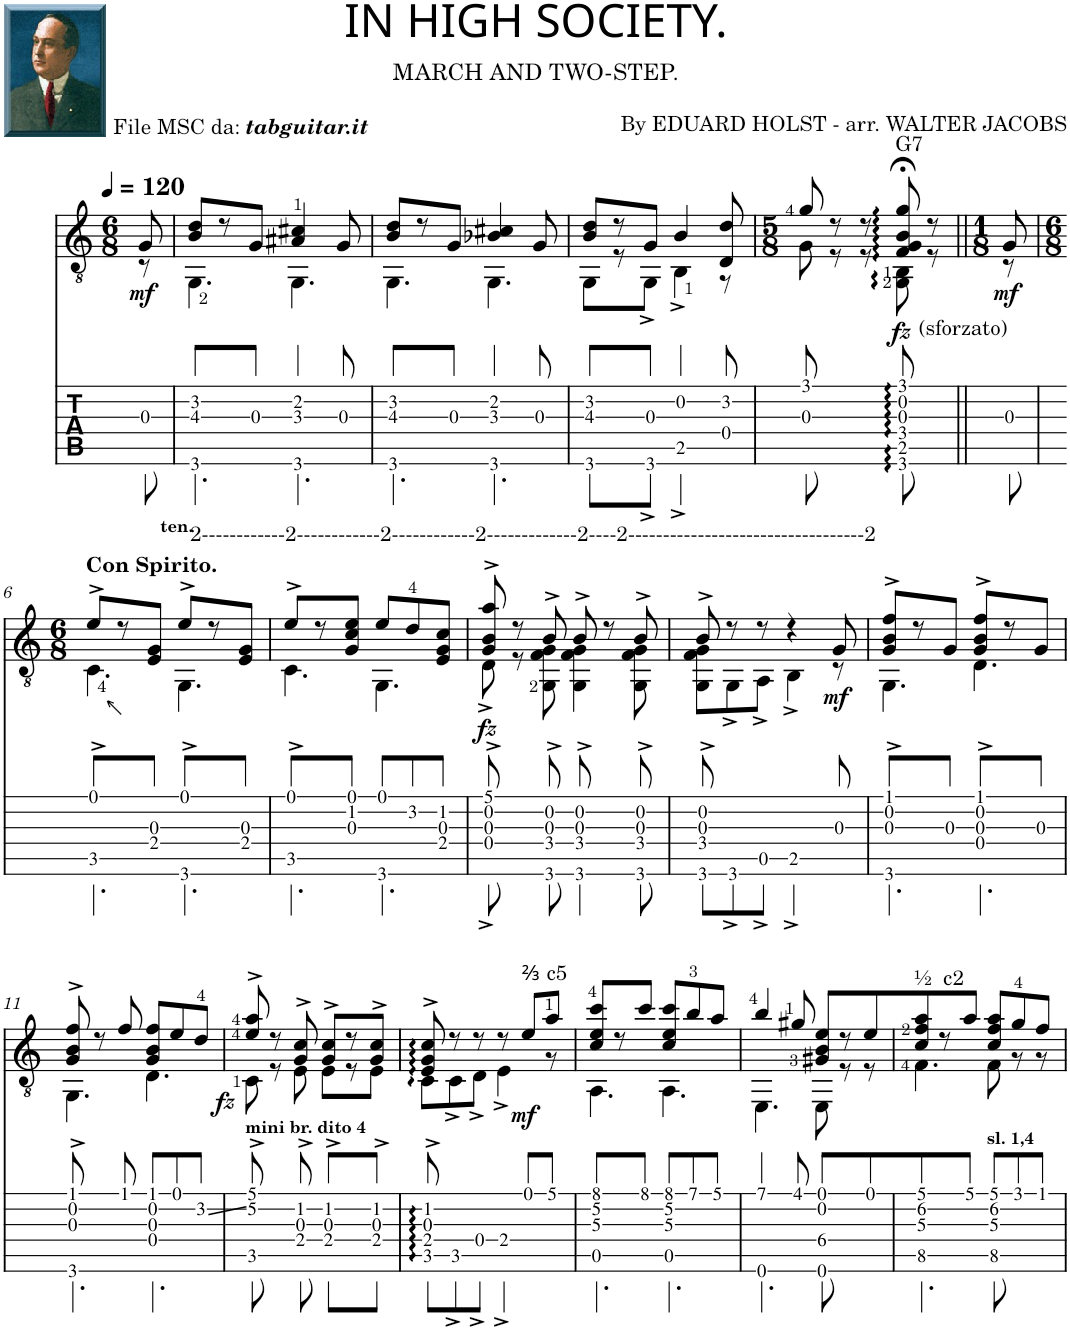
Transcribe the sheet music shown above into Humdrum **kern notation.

**kern	**kern	**dynam
*part2	*part1	*part1
*staff2	*staff1	*staff1
*I"Chitarra classica (Intavolatura)	*I"Chitarra classica	*
*stria6	*	*
*	*clefGv2	*
*k[]	*k[]	*
*M6/8	*M6/8	*
*MM120	*MM120	*
=	=	=
*	*^	*
!LO:TX:b:B:t=ten.	!	!	!
!	!	!	!LO:DY:b
8G\	8G/	8r	mf
=1	=1	=1	=1
*^	*	*	*
!LO:TX:b:t=2------------2------------2------------2-------------2----2----------------------------------2	!	!	!	!
8B/ 8d/L	4.GG\	8B/ 8d/L	4.GG\	.
8r	.	8r	.	.
8G/J	.	8G/J	.	.
4A#X/ 4c#X/	4.GG\	4A#X/ 4c#X/	4.GG\	.
8G/	.	8G/	.	.
=2	=2	=2	=2	=2
8B/ 8d/L	4.GG\	8B/ 8d/L	4.GG\	.
8r	.	8r	.	.
8G/J	.	8G/J	.	.
4B-X/ 4c#X/	4.GG\	4B-X/ 4c#X/	4.GG\	.
8G/	.	8G/	.	.
=3	=3	=3	=3	=3
8B/ 8d/L	8GG\L	8B/ 8d/L	8GG\L	.
8r	8r	8r	8r	.
8G/J	8GG^\J	8G/J	8GG^\J	.
4B/	4BB^\	4B/	4BB^\	.
8D/ 8d/	8r	8D/ 8d/	8r	.
=4	=4	=4	=4	=4
*M5/8	*	*M5/8	*	*
8g/	8G\	8g/	8G\	.
8r	8r	8r	8r	.
8r	8r	8r	8r	.
!	!	!LO:TX:a:t=G7	!	!
!LO:TX:a:t=(sforzato)	!	!	!	!
!	!	!	!	!LO:DY:b
8F/ 8G/ 8B/ 8g/	8GG\ 8BB\	8F/;< 8G/;< 8B/;< 8g/;<	8GG\ 8BB\	fz
8r	8r	8r	8r	.
*v	*v	*	*	*
=5||	=5||	=5||	=5||
*M1/8	*M1/8	*	*
*^	*	*	*
!	!	!	!	!LO:DY:b
*v	*v	*	*	*
8G\	8G/	8r	mf
!!LO:LB:g=z	!!
=6	=6	=6	=6
*M6/8	*M6/8	*	*
*^	*	*	*
!	!	!LO:TX:a:B:t=Con Spirito.	!	!
!	!	!LO:TX:b:B:t=↖	!	!
8e^/L	4.C\	8e^/L	4.C\	.
8r	.	8r	.	.
8E/ 8G/J	.	8E/ 8G/J	.	.
8e^/L	4.GG\	8e^/L	4.GG\	.
8r	.	8r	.	.
8E/ 8G/J	.	8E/ 8G/J	.	.
=7	=7	=7	=7	=7
8e^/L	4.C\	8e^/L	4.C\	.
8r	.	8r	.	.
8G/ 8c/ 8e/J	.	8G/ 8c/ 8e/J	.	.
8e/L	4.GG\	8e/L	4.GG\	.
8d/	.	8d/	.	.
8E/ 8G/ 8c/J	.	8E/ 8G/ 8c/J	.	.
=8	=8	=8	=8	=8
!	!	!	!	!LO:DY:b
8G/^ 8B/^ 8a/^	8D^\	8G/^ 8B/^ 8a/^	8D^\	fz
8r	8r	8r	8r	.
8B^/	8GG\ 8F\ 8G\	8B^/	8GG\ 8F\ 8G\	.
8B^/	4GG\ 4F\ 4G\	8B^/	4GG\ 4F\ 4G\	.
8r	.	8r	.	.
8B^/	8GG\ 8F\ 8G\	8B^/	8GG\ 8F\ 8G\	.
=9	=9	=9	=9	=9
8B^/	8GG\ 8F\ 8G\L	8B^/	8GG\ 8F\ 8G\L	.
8r	8GG^\	8r	8GG^\	.
8r	8AA^\J	8r	8AA^\J	.
4r	4BB^\	4r	4BB^\	.
!	!	!	!	!LO:DY:b
8G/	8r	8G/	8r	mf
=10	=10	=10	=10	=10
8G/^ 8B/^ 8f/^L	4.GG\	8G/^ 8B/^ 8f/^L	4.GG\	.
8r	.	8r	.	.
8G/J	.	8G/J	.	.
8G/^ 8B/^ 8f/^L	4.D\	8G/^ 8B/^ 8f/^L	4.D\	.
8r	.	8r	.	.
8G/J	.	8G/J	.	.
!!LO:LB:g=z	!!
=11	=11	=11	=11	=11
8G/^ 8B/^ 8f/^	4.GG\	8G/^ 8B/^ 8f/^	4.GG\	.
8r	.	8r	.	.
8f/	.	8f/	.	.
8G/ 8B/ 8f/L	4.D\	8G/ 8B/ 8f/L	4.D\	.
8e/	.	8e/	.	.
8d/J	.	8d/J	.	.
=12	=12	=12	=12	=12
!LO:TX:a:B:t=mini br. dito 4	!	!	!	!
!	!	!	!	!LO:DY:b
8e/^ 8a/^	8C\	8e/^ 8a/^	8C\	fz
8r	8r	8r	8r	.
8G/^ 8c/^	8E\	8G/^ 8c/^	8E\	.
8G/^ 8c/^L	8E\L	8G/^ 8c/^L	8E\L	.
8r	8r	8r	8r	.
8G/^ 8c/^J	8E\J	8G/^ 8c/^J	8E\J	.
=13	=13	=13	=13	=13
8E/^ 8G/^ 8c/^	8C\L	8E/^ 8G/^ 8c/^	8C\L	.
8r	8C^\	8r	8C^\	.
8r	8D^\J	8r	8D^\J	.
8r	4E^\	8r	4E^\	.
8e/L	.	8e/L	.	.
!	!	!LO:TX:a:t=⅔ c5	!	!
!	!	!	!	!LO:DY:b
8a/J	8r	8a/J	8r	mf
=14	=14	=14	=14	=14
8c/ 8e/ 8cc/L	4.AA\	8c/ 8e/ 8cc/L	4.AA\	.
8r	.	8r	.	.
8cc/J	.	8cc/J	.	.
8c/ 8e/ 8cc/L	4.AA\	8c/ 8e/ 8cc/L	4.AA\	.
8b/	.	8b/	.	.
8a/J	.	8a/J	.	.
=15	=15	=15	=15	=15
4b/	4.EE\	4b/	4.EE\	.
8g#X/	.	8g#X/	.	.
8G#X/ 8B/ 8e/L	8EE\	8G#X/ 8B/ 8e/L	8EE\	.
8r	8r	8r	8r	.
8e/	8r	8e/	8r	.
=16	=16	=16	=16	=16
!	!	!LO:TX:a:t=½  c2	!	!
8c/ 8f/ 8a/	4.F\	8c/ 8f/ 8a/	4.F\	.
8r	.	8r	.	.
8a/J	.	8a/J	.	.
!LO:TX:a:B:t=sl. 1,4	!	!	!	!
8c/ 8f/ 8a/L	8F\	8c/ 8f/ 8a/L	8F\	.
8g/	8r	8g/	8r	.
8f/J	8r	8f/J	8r	.
*v	*v	*	*	*
*	*v	*v	*
=	=	=
*-	*-	*-
